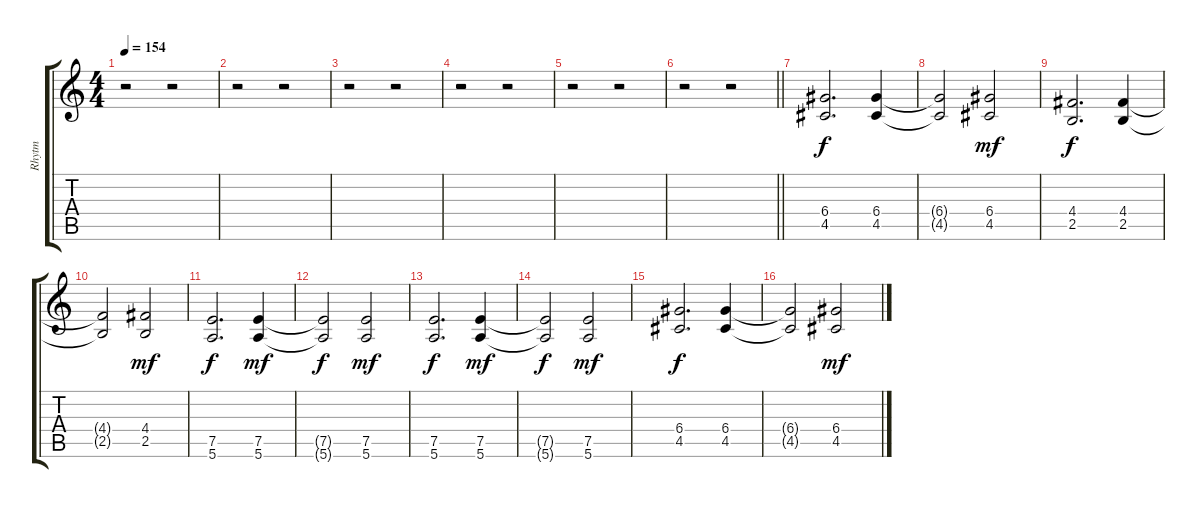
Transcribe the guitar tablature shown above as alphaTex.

\track ("Rhytm" "Rhytm") {instrument acousticguitarsteel}
\staff {score tabs}
\tuning (E4 B3 G3 D3 A2 E2) {hide}
\ts (4 4)
\tempo 154
\clef g2
\ks c
r.2{dy f} r.2 |
r.2 r.2 |
r.2 r.2 |
r.2 r.2 |
r.2 r.2 |
\barLineRight lightlight
r.2 r.2 |
(6.4 4.5).2{d} (6.4 4.5).4 |
(6.4{t} 4.5{t}).2 (6.4 4.5).2{dy mf} |
(4.4 2.5).2{d dy f} (4.4 2.5).4 |
(4.4{t} 2.5{t}).2 (4.4 2.5).2{dy mf} |
(7.5 5.6).2{d dy f} (7.5 5.6).4{dy mf} |
(7.5{t} 5.6{t}).2{dy f} (7.5 5.6).2{dy mf} |
(7.5 5.6).2{d dy f} (7.5 5.6).4{dy mf} |
(7.5{t} 5.6{t}).2{dy f} (7.5 5.6).2{dy mf} |
(6.4 4.5).2{d dy f} (6.4 4.5).4 |
(6.4{t} 4.5{t}).2 (6.4 4.5).2{dy mf}
